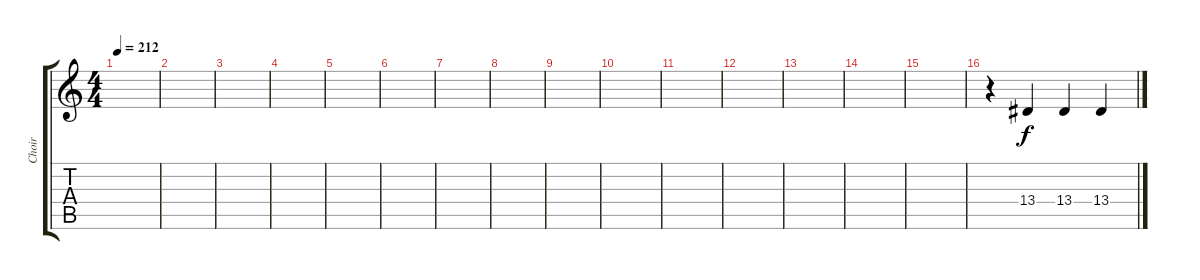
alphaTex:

\track ("Choir" "Choir") {instrument voiceoohs}
\staff {score tabs}
\tuning (E4 B3 G3 D3 A2 E2) {hide}
\ts (4 4)
\tempo 212
\clef g2
\ks c
|
|
|
|
|
|
|
|
|
|
|
|
|
|
|
r.4 13.4.4 13.4.4 13.4.4
